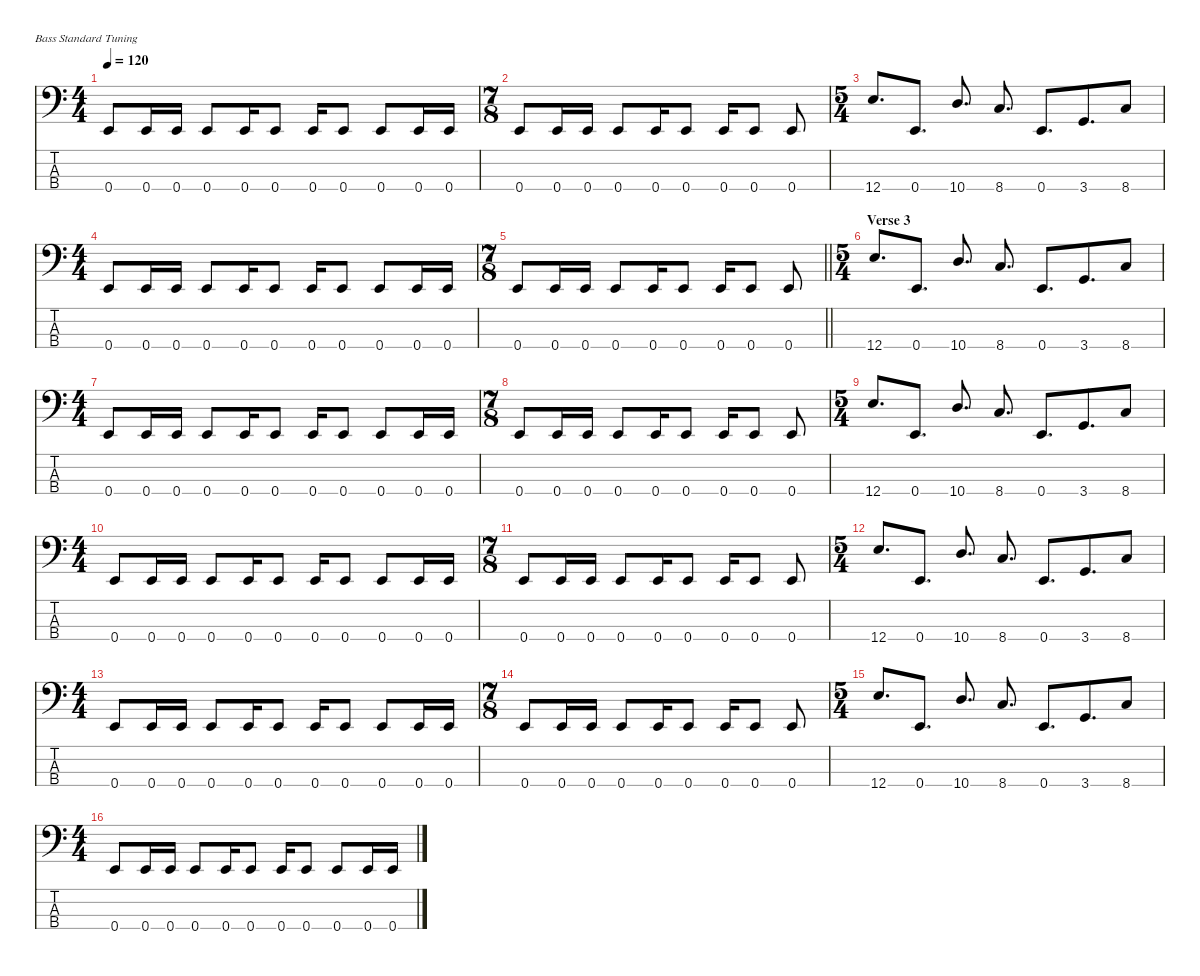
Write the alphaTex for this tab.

\defaultSystemsLayout 4
\hideDynamics
\bracketExtendMode nobrackets
\singleTrackTrackNamePolicy hidden
\multiTrackTrackNamePolicy hidden
\firstSystemTrackNameMode fullname
\firstSystemTrackNameOrientation horizontal
\otherSystemsTrackNameOrientation horizontal
\track ("Martin Mendez - Bass" "el.bs.") {instrument electricbassfinger}
\staff {score tabs}
\tuning (G2 D2 A1 E1)
\ts (4 4)
\beaming (8 2 2 2 2)
\tempo 120
\clef f4
\ks c
0.4.8{dy ff beam Up} 0.4.16{beam Up} 0.4.16{beam Up} 0.4.8{beam Up} 0.4.16{beam Up} 0.4.8{beam Up} 0.4.16{beam Up} 0.4.8{beam Up} 0.4.8{beam Up} 0.4.16{beam Up} 0.4.16{beam Up} |
\ts (7 8)
\beaming (8 2 2 2 2)
0.4.8{beam Up} 0.4.16{beam Up} 0.4.16{beam Up} 0.4.8{beam Up} 0.4.16{beam Up} 0.4.8{beam Up} 0.4.16{beam Up} 0.4.8{beam Up} 0.4.8{beam Up} |
\ts (5 4)
\beaming (8 2 2 2 4)
12.4.8{d beam Up} 0.4.8{d beam Up} 10.4.8{d beam Up} 8.4.8{d beam Up} 0.4.8{d beam Up} 3.4.8{d beam Up} 8.4.8{beam Up} |
\ts (4 4)
\beaming (8 2 2 2 2)
0.4.8{beam Up} 0.4.16{beam Up} 0.4.16{beam Up} 0.4.8{beam Up} 0.4.16{beam Up} 0.4.8{beam Up} 0.4.16{beam Up} 0.4.8{beam Up} 0.4.8{beam Up} 0.4.16{beam Up} 0.4.16{beam Up} |
\ts (7 8)
\beaming (8 2 2 2 2)
\barLineRight lightlight
0.4.8{beam Up} 0.4.16{beam Up} 0.4.16{beam Up} 0.4.8{beam Up} 0.4.16{beam Up} 0.4.8{beam Up} 0.4.16{beam Up} 0.4.8{beam Up} 0.4.8{beam Up} |
\ts (5 4)
\beaming (8 2 2 2 4)
\section ("" "Verse 3")
12.4.8{d beam Up} 0.4.8{d beam Up} 10.4.8{d beam Up} 8.4.8{d beam Up} 0.4.8{d beam Up} 3.4.8{d beam Up} 8.4.8{beam Up} |
\ts (4 4)
\beaming (8 2 2 2 2)
0.4.8{beam Up} 0.4.16{beam Up} 0.4.16{beam Up} 0.4.8{beam Up} 0.4.16{beam Up} 0.4.8{beam Up} 0.4.16{beam Up} 0.4.8{beam Up} 0.4.8{beam Up} 0.4.16{beam Up} 0.4.16{beam Up} |
\ts (7 8)
\beaming (8 2 2 2 2)
0.4.8{beam Up} 0.4.16{beam Up} 0.4.16{beam Up} 0.4.8{beam Up} 0.4.16{beam Up} 0.4.8{beam Up} 0.4.16{beam Up} 0.4.8{beam Up} 0.4.8{beam Up} |
\ts (5 4)
\beaming (8 2 2 2 4)
12.4.8{d beam Up} 0.4.8{d beam Up} 10.4.8{d beam Up} 8.4.8{d beam Up} 0.4.8{d beam Up} 3.4.8{d beam Up} 8.4.8{beam Up} |
\ts (4 4)
\beaming (8 2 2 2 2)
0.4.8{beam Up} 0.4.16{beam Up} 0.4.16{beam Up} 0.4.8{beam Up} 0.4.16{beam Up} 0.4.8{beam Up} 0.4.16{beam Up} 0.4.8{beam Up} 0.4.8{beam Up} 0.4.16{beam Up} 0.4.16{beam Up} |
\ts (7 8)
\beaming (8 2 2 2 2)
0.4.8{beam Up} 0.4.16{beam Up} 0.4.16{beam Up} 0.4.8{beam Up} 0.4.16{beam Up} 0.4.8{beam Up} 0.4.16{beam Up} 0.4.8{beam Up} 0.4.8{beam Up} |
\ts (5 4)
\beaming (8 2 2 2 4)
12.4.8{d beam Up} 0.4.8{d beam Up} 10.4.8{d beam Up} 8.4.8{d beam Up} 0.4.8{d beam Up} 3.4.8{d beam Up} 8.4.8{beam Up} |
\ts (4 4)
\beaming (8 2 2 2 2)
0.4.8{beam Up} 0.4.16{beam Up} 0.4.16{beam Up} 0.4.8{beam Up} 0.4.16{beam Up} 0.4.8{beam Up} 0.4.16{beam Up} 0.4.8{beam Up} 0.4.8{beam Up} 0.4.16{beam Up} 0.4.16{beam Up} |
\ts (7 8)
\beaming (8 2 2 2 2)
0.4.8{beam Up} 0.4.16{beam Up} 0.4.16{beam Up} 0.4.8{beam Up} 0.4.16{beam Up} 0.4.8{beam Up} 0.4.16{beam Up} 0.4.8{beam Up} 0.4.8{beam Up} |
\ts (5 4)
\beaming (8 2 2 2 4)
12.4.8{d beam Up} 0.4.8{d beam Up} 10.4.8{d beam Up} 8.4.8{d beam Up} 0.4.8{d beam Up} 3.4.8{d beam Up} 8.4.8{beam Up} |
\ts (4 4)
\beaming (8 2 2 2 2)
0.4.8{beam Up} 0.4.16{beam Up} 0.4.16{beam Up} 0.4.8{beam Up} 0.4.16{beam Up} 0.4.8{beam Up} 0.4.16{beam Up} 0.4.8{beam Up} 0.4.8{beam Up} 0.4.16{beam Up} 0.4.16{beam Up}
